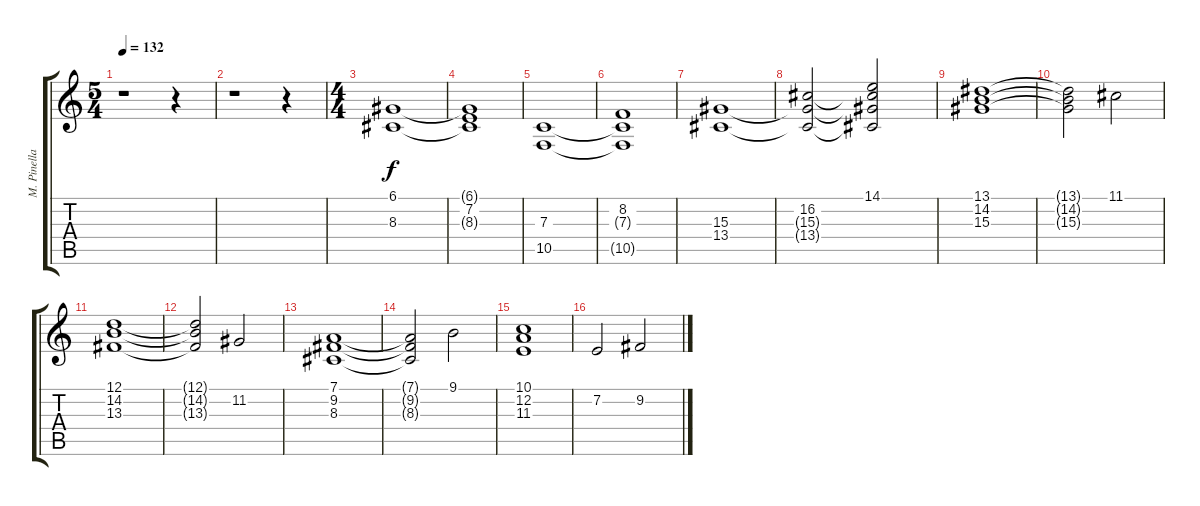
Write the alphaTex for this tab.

\track ("M. Pinella [Strings, Chorus]" "M. Pinella") {instrument stringensemble1}
\staff {score tabs}
\tuning (D4 A3 F3 C3 G2 D2) {hide}
\ts (5 4)
\tempo 132
\clef g2
\ks c
r.1{dy f} r.4 |
r.1 r.4 |
\ts (4 4)
(6.1 8.3).1{volume 9 instrument choiraahs} |
(6.1{t} 7.2 8.3{t}).1 |
(7.3 10.5).1 |
(8.2 7.3{t} 10.5{t}).1 |
(15.3 13.4).1 |
(16.2 15.3{t} 13.4{t}).2 (14.1 16.2{t} 15.3{t} 13.4{t}).2 |
(13.1 14.2 15.3).1 |
(13.1{t} 14.2{t} 15.3{t}).2 11.1.2 |
(12.1 14.2 13.3).1 |
(12.1{t} 14.2{t} 13.3{t}).2 11.2.2 |
(7.1 9.2 8.3).1 |
(7.1{t} 9.2{t} 8.3{t}).2 9.1.2 |
(10.1 12.2 11.3).1 |
7.2.2 9.2.2
